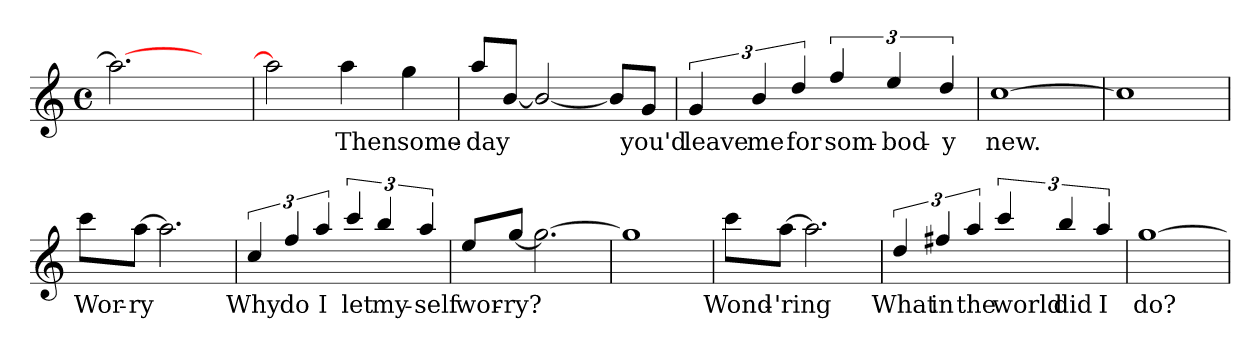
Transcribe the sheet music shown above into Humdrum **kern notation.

**kern	**text
*part1	*part1
*staff1	*staff1
*M4/4	*
*met(c)	*
=	=
2.aai\_	.
4ryy	.
=	=
2aai\]	.
!	!LO:LY:b
4aai\	Then
!	!LO:LY:b
4gg\	some-
=	=
!	!LO:LY:b
8aai/L	-day
[8b/J	.
2b/_	.
8b/L]	.
!	!LO:LY:b
8g/J	you'd
=	=
!	!LO:LY:b
6gi/	leave
!	!LO:LY:b
6b/	me
!	!LO:LY:b
6dd/	for
!	!LO:LY:b
6ffi/	som-
!	!LO:LY:b
6ee/	-bod-
!	!LO:LY:b
6dd/	-y
=	=
!	!LO:LY:b
[1cci	new.
=	=
1cci]	.
=	=
!	!LO:LY:b
8ccci\L	Wor-
!	!LO:LY:b
[8aai\J	-ry
2.aai\]	.
=	=
!	!LO:LY:b
6cci/	Why
!	!LO:LY:b
6ff/	do
!	!LO:LY:b
6aa/	I
!	!LO:LY:b
6ccci/	let
!	!LO:LY:b
6bb/	my-
!	!LO:LY:b
6aa/	-self
=	=
!	!LO:LY:b
8eei/L	wor-
!	!LO:LY:b
[8ggi/J	-ry?
2.ggi\_	.
=	=
1ggi]	.
=	=
!	!LO:LY:b
8ccci\L	Wond-
!	!LO:LY:b
[8aai\J	-'ring
2.aai\]	.
=	=
!	!LO:LY:b
6ddi/	What
!	!LO:LY:b
6ff#X/	in
!	!LO:LY:b
6aa/	the
!	!LO:LY:b
6ccci/	world
!	!LO:LY:b
6bb/	did
!	!LO:LY:b
6aa/	I
=	=
!	!LO:LY:b
[1ggi	do?
=	=
*-	*-
